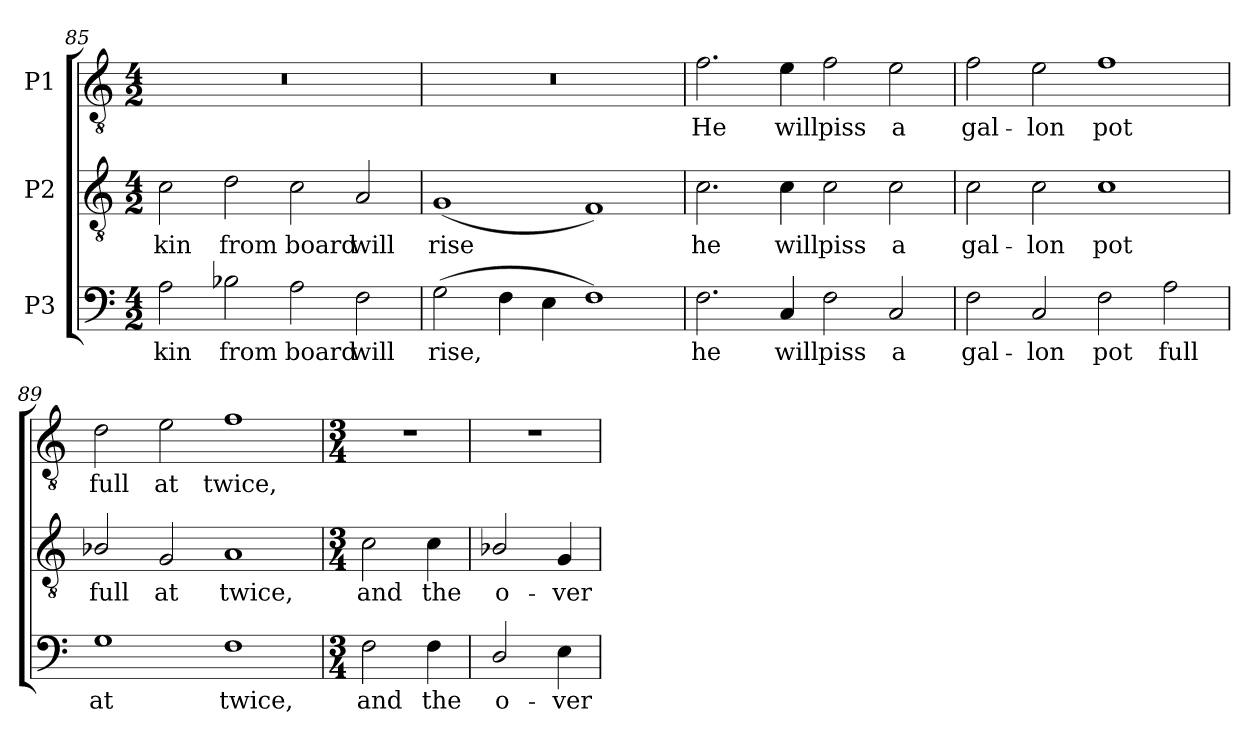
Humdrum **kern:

**kern	**text	**kern	**text	**kern	**text
*part3	*part3	*part2	*part2	*part1	*part1
*staff3	*staff3	*staff2	*staff2	*staff1	*staff1
*I"P3	*	*I"P2	*	*I"P1	*
*clefF4	*	*clefGv2	*	*clefGv2	*
*	*	*ITrd7c12	*	*ITrd7c12	*
*k[]	*	*k[]	*	*k[]	*
*C:	*	*C:	*	*C:	*
*M4/2	*	*M4/2	*	*M4/2	*
=85	=85	=85	=85	=85	=85
!	!LO:LY:b:color=#000000	!	!	!	!
!	!	!	!LO:LY:b:color=#000000	!LO:N:vis=1	!
2Ai\	-kin	2Ci\	-kin	0r	.
!	!LO:LY:b:color=#000000	!	!	!	!
!	!	!	!LO:LY:b:color=#000000	!	!
2B-Xi\	from	2Di\	from	.	.
!	!LO:LY:b:color=#000000	!	!	!	!
!	!	!	!LO:LY:b:color=#000000	!	!
2Ai\	board	2Ci\	board	.	.
!	!LO:LY:b:color=#000000	!	!	!	!
!	!	!	!LO:LY:b:color=#000000	!	!
2Fi\	will	2AAi/	will	.	.
=86	=86	=86	=86	=86	=86
!	!LO:LY:b:color=#000000	!	!	!	!
!	!	!	!LO:LY:b:color=#000000	!LO:N:vis=1	!
(2Gi\	rise,	(1GGi	rise	0r	.
4Fi\	.	.	.	.	.
4Ei\	.	.	.	.	.
1Fi)	.	1FFi)	.	.	.
!!LO:LB:g=z
=87	=87	=87	=87	=87	=87
!	!LO:LY:b:color=#000000	!	!	!	!
!	!	!	!LO:LY:b:color=#000000	!	!
!	!	!	!	!	!LO:LY:b:color=#000000
2.Fi\	he	2.Ci\	he	2.Fi\	He
!	!LO:LY:b:color=#000000	!	!	!	!
!	!	!	!LO:LY:b:color=#000000	!	!
!	!	!	!	!	!LO:LY:b:color=#000000
4Ci/	will	4Ci\	will	4Ei\	will
!	!LO:LY:b:color=#000000	!	!	!	!
!	!	!	!LO:LY:b:color=#000000	!	!
!	!	!	!	!	!LO:LY:b:color=#000000
2Fi\	piss	2Ci\	piss	2Fi\	piss
!	!LO:LY:b:color=#000000	!	!	!	!
!	!	!	!LO:LY:b:color=#000000	!	!
!	!	!	!	!	!LO:LY:b:color=#000000
2Ci/	a	2Ci\	a	2Ei\	a
=88	=88	=88	=88	=88	=88
!	!LO:LY:b:color=#000000	!	!	!	!
!	!	!	!LO:LY:b:color=#000000	!	!
!	!	!	!	!	!LO:LY:b:color=#000000
2Fi\	gal-	2Ci\	gal-	2Fi\	gal-
!	!LO:LY:b:color=#000000	!	!	!	!
!	!	!	!LO:LY:b:color=#000000	!	!
!	!	!	!	!	!LO:LY:b:color=#000000
2Ci/	-lon	2Ci\	-lon	2Ei\	-lon
!	!LO:LY:b:color=#000000	!	!	!	!
!	!	!	!LO:LY:b:color=#000000	!	!
!	!	!	!	!	!LO:LY:b:color=#000000
2Fi\	pot	1Ci	pot	1Fi	pot
!	!LO:LY:b:color=#000000	!	!	!	!
2Ai\	full	.	.	.	.
=89	=89	=89	=89	=89	=89
!	!LO:LY:b:color=#000000	!	!	!	!
!	!	!	!LO:LY:b:color=#000000	!	!
!	!	!	!	!	!LO:LY:b:color=#000000
1Gi	at	2BB-Xi/	full	2Di\	full
!	!	!	!LO:LY:b:color=#000000	!	!
!	!	!	!	!	!LO:LY:b:color=#000000
.	.	2GGi/	at	2Ei\	at
!	!LO:LY:b:color=#000000	!	!	!	!
!	!	!	!LO:LY:b:color=#000000	!	!
!	!	!	!	!	!LO:LY:b:color=#000000
1Fi	twice,	1AAi	twice,	1Fi	twice,
=90	=90	=90	=90	=90	=90
*M3/4	*	*M3/4	*	*M3/4	*
!	!LO:LY:b:color=#000000	!	!	!	!
!	!	!	!LO:LY:b:color=#000000	!LO:N:vis=1	!
2Fi\	and	2Ci\	and	2.r	.
!	!LO:LY:b:color=#000000	!	!	!	!
!	!	!	!LO:LY:b:color=#000000	!	!
4Fi\	the	4Ci\	the	.	.
=91	=91	=91	=91	=91	=91
!	!LO:LY:b:color=#000000	!	!	!	!
!	!	!	!LO:LY:b:color=#000000	!LO:N:vis=1	!
2Di/	o-	2BB-Xi/	o-	2.r	.
!	!LO:LY:b:color=#000000	!	!	!	!
!	!	!	!LO:LY:b:color=#000000	!	!
4Ei\	-ver-	4GGi/	-ver-	.	.
=	=	=	=	=	=
*-	*-	*-	*-	*-	*-
